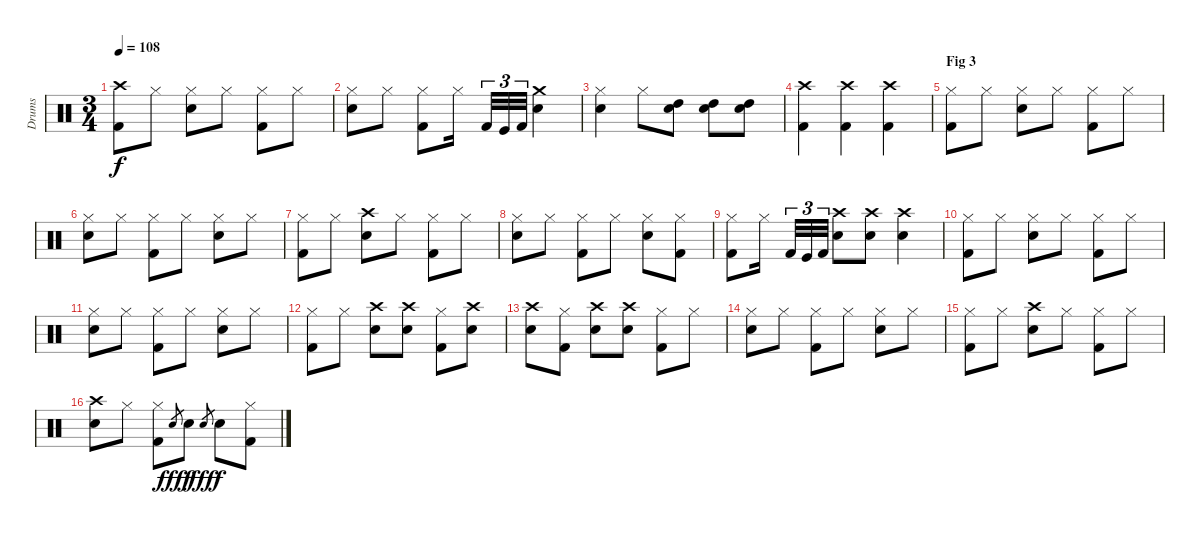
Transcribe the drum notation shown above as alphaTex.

\track ("Drums" "Drums") {instrument percussion}
\staff {score}
\articulation defaults
\ts (3 4)
\tempo 108
\clef neutral
\ks c
("Crash high (hit)" "Kick (hit) 2").8{dy f} "Hi-Hat (closed)".8 ("Hi-Hat (closed)" "Electric Snare (hit)").8 "Hi-Hat (closed)".8 ("Hi-Hat (closed)" "Kick (hit) 2").8 "Hi-Hat (closed)".8 |
("Hi-Hat (closed)" "Electric Snare (hit)").8 "Hi-Hat (closed)".8 ("Hi-Hat (closed)" "Kick (hit) 2").8 "Hi-Hat (closed)".16{beam splitsecondary} "Kick (hit) 2".32{tu (3 2)} "Kick (hit)".32{tu (3 2)} "Kick (hit) 2".32{tu (3 2)} ("Crash medium (hit)" "Electric Snare (hit)").4 |
("Hi-Hat (closed)" "Electric Snare (hit)").4 "Hi-Hat (closed)".8 ("High Tom (hit)" "Electric Snare (hit)").8 ("High Tom (hit)" "Electric Snare (hit)").8 ("High Tom (hit)" "Electric Snare (hit)").8 |
("Crash high (hit)" "Kick (hit) 2").4 ("Crash high (hit)" "Kick (hit) 2").4 ("Crash high (hit)" "Kick (hit) 2").4 |
\section ("" "Fig 3")
("Hi-Hat (closed)" "Kick (hit) 2").8 "Hi-Hat (closed)".8 ("Hi-Hat (closed)" "Electric Snare (hit)").8 "Hi-Hat (closed)".8 ("Hi-Hat (closed)" "Kick (hit) 2").8 "Hi-Hat (closed)".8 |
("Hi-Hat (closed)" "Electric Snare (hit)").8 "Hi-Hat (closed)".8 ("Hi-Hat (closed)" "Kick (hit) 2").8 "Hi-Hat (closed)".8 ("Hi-Hat (closed)" "Electric Snare (hit)").8 "Hi-Hat (closed)".8 |
("Hi-Hat (closed)" "Kick (hit) 2").8 "Hi-Hat (closed)".8 ("Crash high (hit)" "Electric Snare (hit)").8 "Hi-Hat (closed)".8 ("Hi-Hat (closed)" "Kick (hit) 2").8 "Hi-Hat (closed)".8 |
("Hi-Hat (closed)" "Electric Snare (hit)").8 "Hi-Hat (closed)".8 ("Hi-Hat (closed)" "Kick (hit) 2").8 "Hi-Hat (closed)".8 ("Hi-Hat (closed)" "Electric Snare (hit)").8 ("Hi-Hat (closed)" "Kick (hit) 2").8 |
("Hi-Hat (closed)" "Kick (hit) 2").8 "Hi-Hat (closed)".16{beam splitsecondary} "Kick (hit) 2".32{tu (3 2)} "Kick (hit)".32{tu (3 2)} "Kick (hit) 2".32{tu (3 2)} ("Crash high (hit)" "Electric Snare (hit)").8 ("Crash high (hit)" "Electric Snare (hit)").8 ("Crash high (hit)" "Electric Snare (hit)").4 |
("Hi-Hat (closed)" "Kick (hit) 2").8 "Hi-Hat (closed)".8 ("Hi-Hat (closed)" "Electric Snare (hit)").8 "Hi-Hat (closed)".8 ("Hi-Hat (closed)" "Kick (hit) 2").8 "Hi-Hat (closed)".8 |
("Hi-Hat (closed)" "Electric Snare (hit)").8 "Hi-Hat (closed)".8 ("Hi-Hat (closed)" "Kick (hit) 2").8 "Hi-Hat (closed)".8 ("Hi-Hat (closed)" "Electric Snare (hit)").8 "Hi-Hat (closed)".8 |
("Hi-Hat (closed)" "Kick (hit) 2").8 "Hi-Hat (closed)".8 ("Crash high (hit)" "Electric Snare (hit)").8 ("Crash high (hit)" "Electric Snare (hit)").8 ("Hi-Hat (closed)" "Kick (hit) 2").8 ("Crash high (hit)" "Electric Snare (hit)").8 |
("Crash high (hit)" "Electric Snare (hit)").8 ("Hi-Hat (closed)" "Kick (hit) 2").8 ("Crash high (hit)" "Electric Snare (hit)").8 ("Crash high (hit)" "Electric Snare (hit)").8 ("Hi-Hat (closed)" "Kick (hit) 2").8 "Hi-Hat (closed)".8 |
("Hi-Hat (closed)" "Electric Snare (hit)").8 "Hi-Hat (closed)".8 ("Hi-Hat (closed)" "Kick (hit) 2").8 "Hi-Hat (closed)".8 ("Hi-Hat (closed)" "Electric Snare (hit)").8 "Hi-Hat (closed)".8 |
("Hi-Hat (closed)" "Kick (hit) 2").8 "Hi-Hat (closed)".8 ("Crash high (hit)" "Electric Snare (hit)").8 "Hi-Hat (closed)".8 ("Hi-Hat (closed)" "Kick (hit) 2").8 "Hi-Hat (closed)".8 |
("Crash high (hit)" "Electric Snare (hit)").8 "Hi-Hat (closed)".8 ("Hi-Hat (closed)" "Kick (hit) 2").8 "Snare (hit) 2".8{gr dy fff} "Electric Snare (hit)".8{dy f} "Snare (hit) 2".8{gr dy fff} "Electric Snare (hit)".8{dy f} ("Hi-Hat (closed)" "Kick (hit) 2").8
